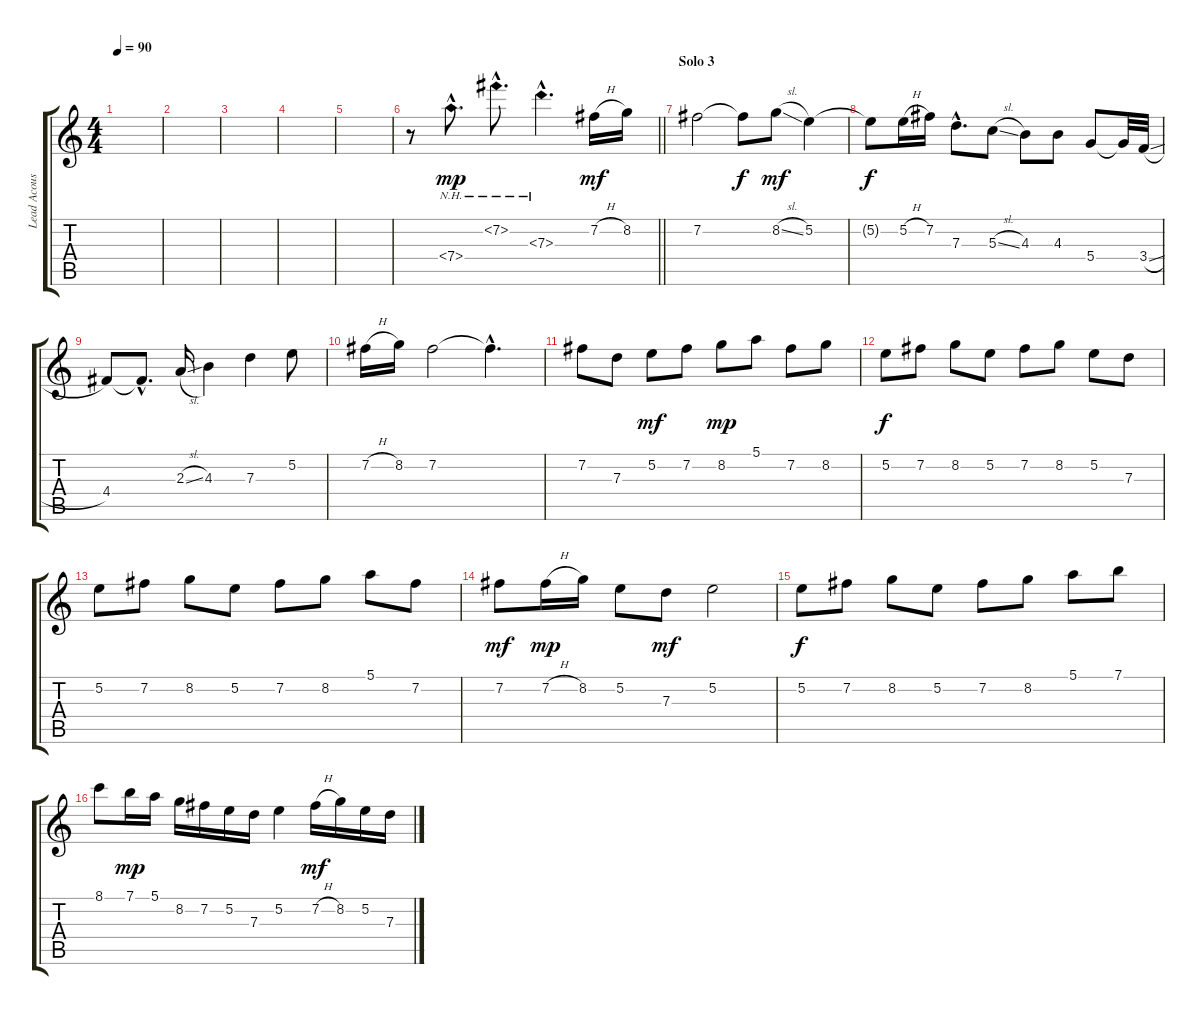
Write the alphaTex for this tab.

\track ("Lead Acoustic" "Lead Acous") {instrument acousticguitarsteel}
\staff {score tabs}
\tuning (E4 B3 G3 D3 A2 E2) {hide}
\ts (4 4)
\tempo 90
\clef g2
\ks c
|
|
|
|
|
\barLineRight lightlight
r.8 7.4{nh hac}.8{d dy mp} 7.2{nh hac}.8{d} 7.3{nh hac}.4{d} 7.2{h}.16{dy mf} 8.2.16 |
\section ("" "Solo 3")
7.2.2 7.2{t}.8{dy f} 8.2{sl}.8{dy mf} 5.2.4 |
5.2{t}.8{dy f} 5.2{h}.16 7.2.16 7.3{hac}.8{d} 5.3{sl}.8 4.3.8 4.3.8 5.4.8 5.4{t}.32 3.4{sl}.32 |
4.4.8 4.4{hac t}.8{d} 2.3{sl}.16 4.3.4 7.3.4 5.2.8 |
7.2{h}.16 8.2.16 7.2.2 7.2{hac t}.4{d} |
7.2.8 7.3.8 5.2.8{dy mf} 7.2.8 8.2.8{dy mp} 5.1.8 7.2.8 8.2.8 |
5.2.8{dy f} 7.2.8 8.2.8 5.2.8 7.2.8 8.2.8 5.2.8 7.3.8 |
5.2.8 7.2.8 8.2.8 5.2.8 7.2.8 8.2.8 5.1.8 7.2.8 |
7.2.8{dy mf} 7.2{h}.16{dy mp} 8.2.16 5.2.8 7.3.8{dy mf} 5.2.2 |
5.2.8{dy f} 7.2.8 8.2.8 5.2.8 7.2.8 8.2.8 5.1.8 7.1.8 |
8.1.8 7.1.16{dy mp} 5.1.16 8.2.16 7.2.16 5.2.16 7.3.16 5.2.4 7.2{h}.16{dy mf} 8.2.16 5.2.16 7.3.16
